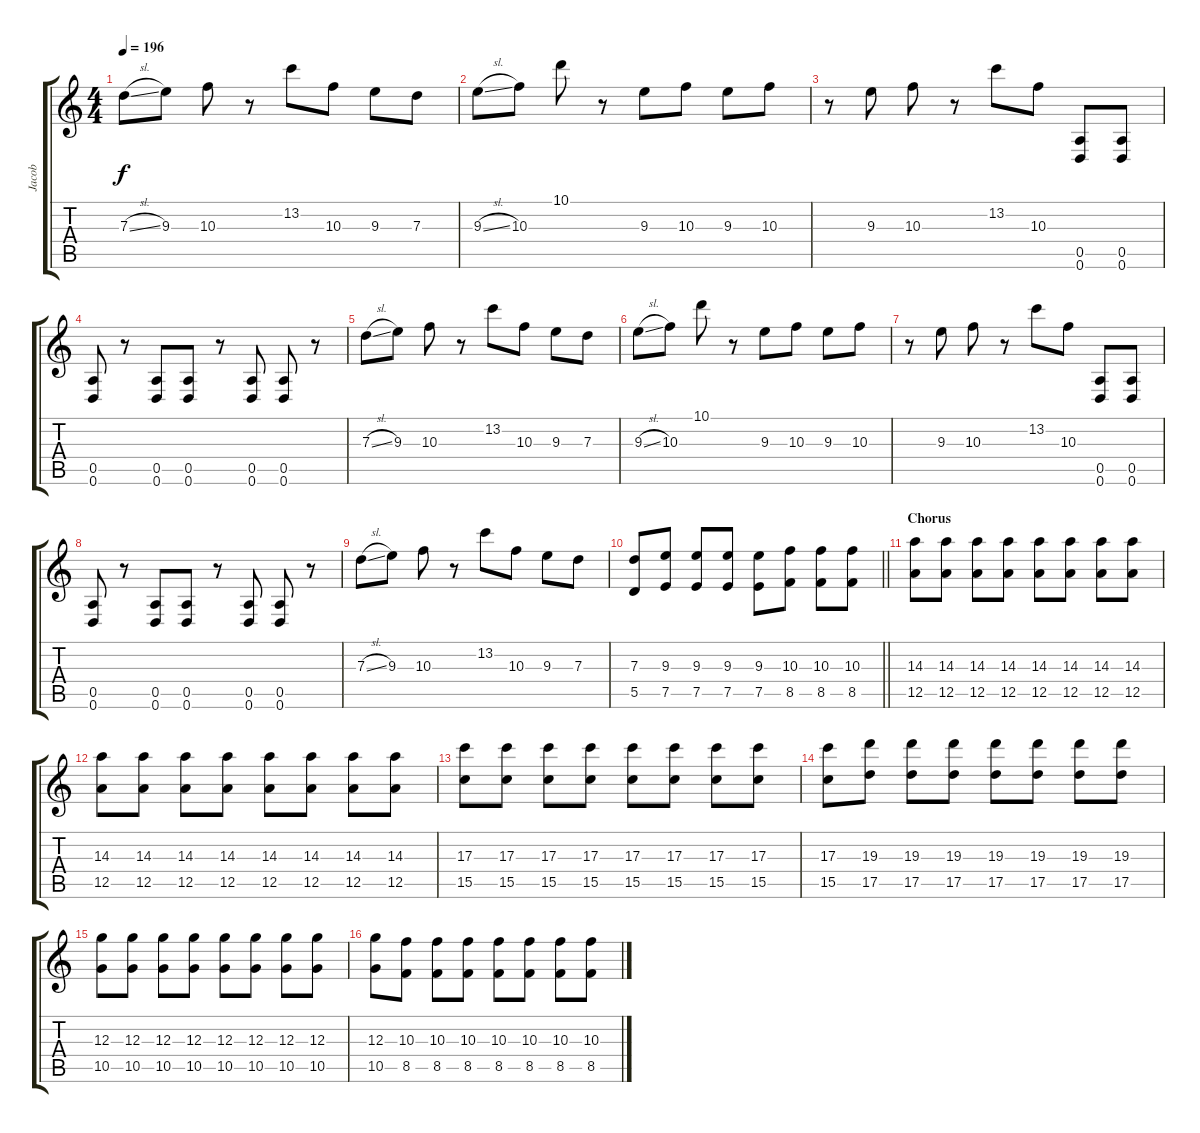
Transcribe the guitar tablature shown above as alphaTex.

\track ("Jacob" "Jacob") {instrument distortionguitar}
\staff {score tabs}
\tuning (E4 B3 G3 D3 A2 D2) {hide}
\ts (4 4)
\tempo 196
\clef g2
\ks aminor
7.3{sl}.8{dy f} 9.3.8 10.3.8 r.8 13.2.8 10.3.8 9.3.8 7.3.8 |
9.3{sl}.8 10.3.8 10.1.8 r.8 9.3.8 10.3.8 9.3.8 10.3.8 |
r.8 9.3.8 10.3.8 r.8 13.2.8 10.3.8 (0.5 0.6).8 (0.5 0.6).8 |
(0.5 0.6).8 r.8 (0.5 0.6).8 (0.5 0.6).8 r.8 (0.5 0.6).8 (0.5 0.6).8 r.8 |
7.3{sl}.8 9.3.8 10.3.8 r.8 13.2.8 10.3.8 9.3.8 7.3.8 |
9.3{sl}.8 10.3.8 10.1.8 r.8 9.3.8 10.3.8 9.3.8 10.3.8 |
r.8 9.3.8 10.3.8 r.8 13.2.8 10.3.8 (0.5 0.6).8 (0.5 0.6).8 |
(0.5 0.6).8 r.8 (0.5 0.6).8 (0.5 0.6).8 r.8 (0.5 0.6).8 (0.5 0.6).8 r.8 |
7.3{sl}.8 9.3.8 10.3.8 r.8 13.2.8 10.3.8 9.3.8 7.3.8 |
\barLineRight lightlight
(7.3 5.5).8 (9.3 7.5).8 (9.3 7.5).8 (9.3 7.5).8 (9.3 7.5).8 (10.3 8.5).8 (10.3 8.5).8 (10.3 8.5).8 |
\section ("" "Chorus")
(14.3 12.5).8 (14.3 12.5).8 (14.3 12.5).8 (14.3 12.5).8 (14.3 12.5).8 (14.3 12.5).8 (14.3 12.5).8 (14.3 12.5).8 |
(14.3 12.5).8 (14.3 12.5).8 (14.3 12.5).8 (14.3 12.5).8 (14.3 12.5).8 (14.3 12.5).8 (14.3 12.5).8 (14.3 12.5).8 |
(17.3 15.5).8 (17.3 15.5).8 (17.3 15.5).8 (17.3 15.5).8 (17.3 15.5).8 (17.3 15.5).8 (17.3 15.5).8 (17.3 15.5).8 |
(17.3 15.5).8 (19.3 17.5).8 (19.3 17.5).8 (19.3 17.5).8 (19.3 17.5).8 (19.3 17.5).8 (19.3 17.5).8 (19.3 17.5).8 |
(12.3 10.5).8 (12.3 10.5).8 (12.3 10.5).8 (12.3 10.5).8 (12.3 10.5).8 (12.3 10.5).8 (12.3 10.5).8 (12.3 10.5).8 |
(12.3 10.5).8 (10.3 8.5).8 (10.3 8.5).8 (10.3 8.5).8 (10.3 8.5).8 (10.3 8.5).8 (10.3 8.5).8 (10.3 8.5).8
